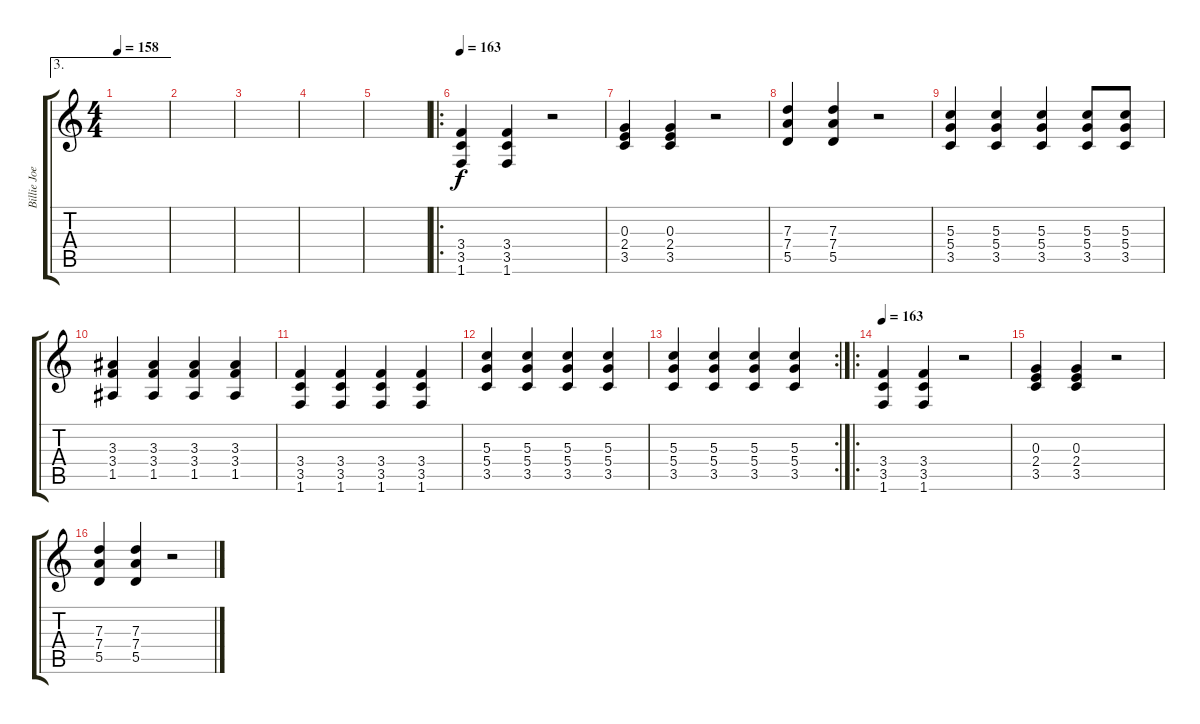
\track ("Billie Joe - Electric Rhythm Guitar" "Billie Joe") {instrument distortionguitar}
\staff {score tabs}
\tuning (E4 B3 G3 D3 A2 E2) {hide}
\ae 3
\ts (4 4)
\tempo 158
\clef g2
\ks c
|
|
|
|
|
\ro
\tempo 163
(3.4 3.5 1.6).4 (3.4 3.5 1.6).4 r.2 |
(0.3 2.4 3.5).4 (0.3 2.4 3.5).4 r.2 |
(7.3 7.4 5.5).4 (7.3 7.4 5.5).4 r.2 |
(5.3 5.4 3.5).4 (5.3 5.4 3.5).4 (5.3 5.4 3.5).4 (5.3 5.4 3.5).8 (5.3 5.4 3.5).8 |
(3.3 3.4 1.5).4 (3.3 3.4 1.5).4 (3.3 3.4 1.5).4 (3.3 3.4 1.5).4 |
(3.4 3.5 1.6).4 (3.4 3.5 1.6).4 (3.4 3.5 1.6).4 (3.4 3.5 1.6).4 |
(5.3 5.4 3.5).4 (5.3 5.4 3.5).4 (5.3 5.4 3.5).4 (5.3 5.4 3.5).4 |
\rc 2
(5.3 5.4 3.5).4 (5.3 5.4 3.5).4 (5.3 5.4 3.5).4 (5.3 5.4 3.5).4 |
\ro
\tempo 163
(3.4 3.5 1.6).4 (3.4 3.5 1.6).4 r.2 |
(0.3 2.4 3.5).4 (0.3 2.4 3.5).4 r.2 |
(7.3 7.4 5.5).4 (7.3 7.4 5.5).4 r.2
